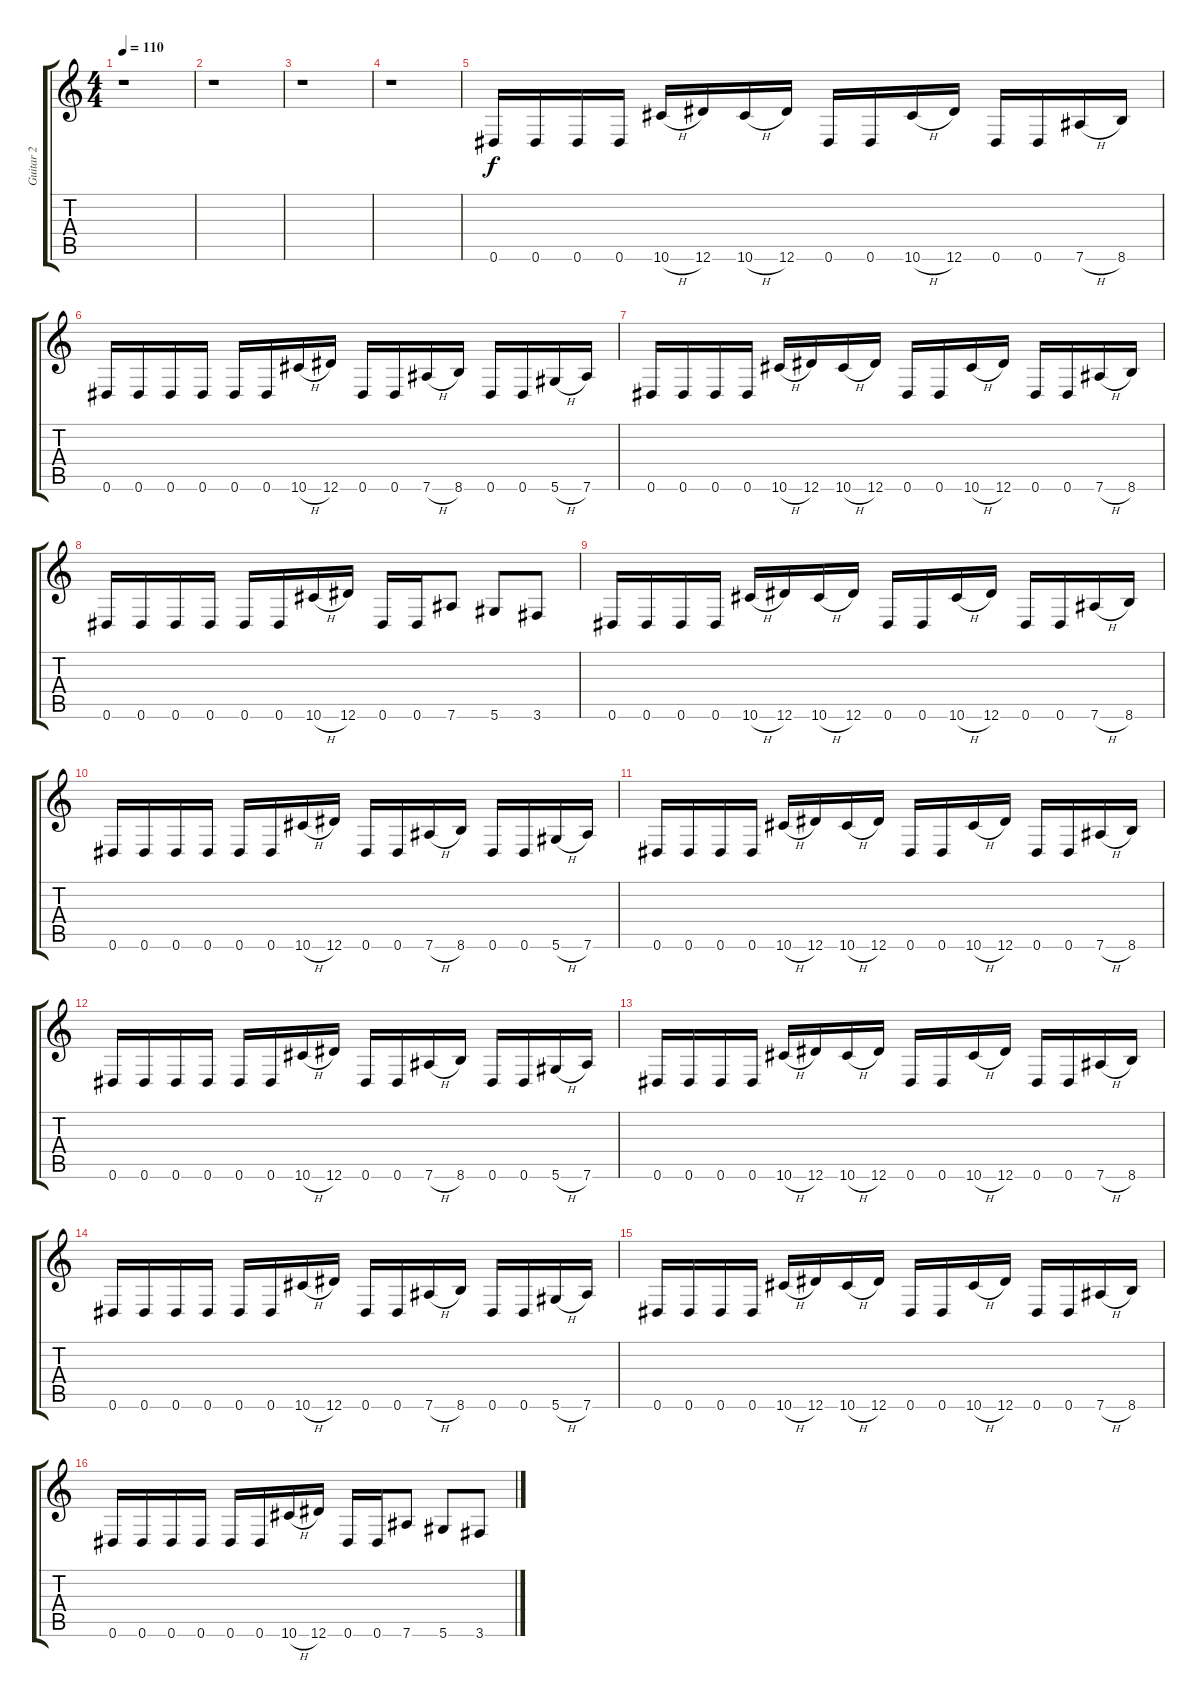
\track ("Guitar 2" "Guitar 2") {instrument distortionguitar}
\staff {score tabs}
\tuning (Eb4 Bb3 Gb3 Db3 Ab2 Eb2) {hide}
\ts (4 4)
\tempo 110
\clef g2
\ks c
r.1{dy f instrument distortionguitar} |
r.1 |
r.1 |
r.1 |
0.6.16 0.6.16 0.6.16 0.6.16 10.6{h}.16 12.6.16 10.6{h}.16 12.6.16 0.6.16 0.6.16 10.6{h}.16 12.6.16 0.6.16 0.6.16 7.6{h}.16 8.6.16 |
0.6.16 0.6.16 0.6.16 0.6.16 0.6.16 0.6.16 10.6{h}.16 12.6.16 0.6.16 0.6.16 7.6{h}.16 8.6.16 0.6.16 0.6.16 5.6{h}.16 7.6.16 |
0.6.16 0.6.16 0.6.16 0.6.16 10.6{h}.16 12.6.16 10.6{h}.16 12.6.16 0.6.16 0.6.16 10.6{h}.16 12.6.16 0.6.16 0.6.16 7.6{h}.16 8.6.16 |
0.6.16 0.6.16 0.6.16 0.6.16 0.6.16 0.6.16 10.6{h}.16 12.6.16 0.6.16 0.6.16 7.6.8 5.6.8 3.6.8 |
0.6.16 0.6.16 0.6.16 0.6.16 10.6{h}.16 12.6.16 10.6{h}.16 12.6.16 0.6.16 0.6.16 10.6{h}.16 12.6.16 0.6.16 0.6.16 7.6{h}.16 8.6.16 |
0.6.16 0.6.16 0.6.16 0.6.16 0.6.16 0.6.16 10.6{h}.16 12.6.16 0.6.16 0.6.16 7.6{h}.16 8.6.16 0.6.16 0.6.16 5.6{h}.16 7.6.16 |
0.6.16 0.6.16 0.6.16 0.6.16 10.6{h}.16 12.6.16 10.6{h}.16 12.6.16 0.6.16 0.6.16 10.6{h}.16 12.6.16 0.6.16 0.6.16 7.6{h}.16 8.6.16 |
0.6.16 0.6.16 0.6.16 0.6.16 0.6.16 0.6.16 10.6{h}.16 12.6.16 0.6.16 0.6.16 7.6{h}.16 8.6.16 0.6.16 0.6.16 5.6{h}.16 7.6.16 |
0.6.16 0.6.16 0.6.16 0.6.16 10.6{h}.16 12.6.16 10.6{h}.16 12.6.16 0.6.16 0.6.16 10.6{h}.16 12.6.16 0.6.16 0.6.16 7.6{h}.16 8.6.16 |
0.6.16 0.6.16 0.6.16 0.6.16 0.6.16 0.6.16 10.6{h}.16 12.6.16 0.6.16 0.6.16 7.6{h}.16 8.6.16 0.6.16 0.6.16 5.6{h}.16 7.6.16 |
0.6.16 0.6.16 0.6.16 0.6.16 10.6{h}.16 12.6.16 10.6{h}.16 12.6.16 0.6.16 0.6.16 10.6{h}.16 12.6.16 0.6.16 0.6.16 7.6{h}.16 8.6.16 |
0.6.16 0.6.16 0.6.16 0.6.16 0.6.16 0.6.16 10.6{h}.16 12.6.16 0.6.16 0.6.16 7.6.8 5.6.8 3.6.8
